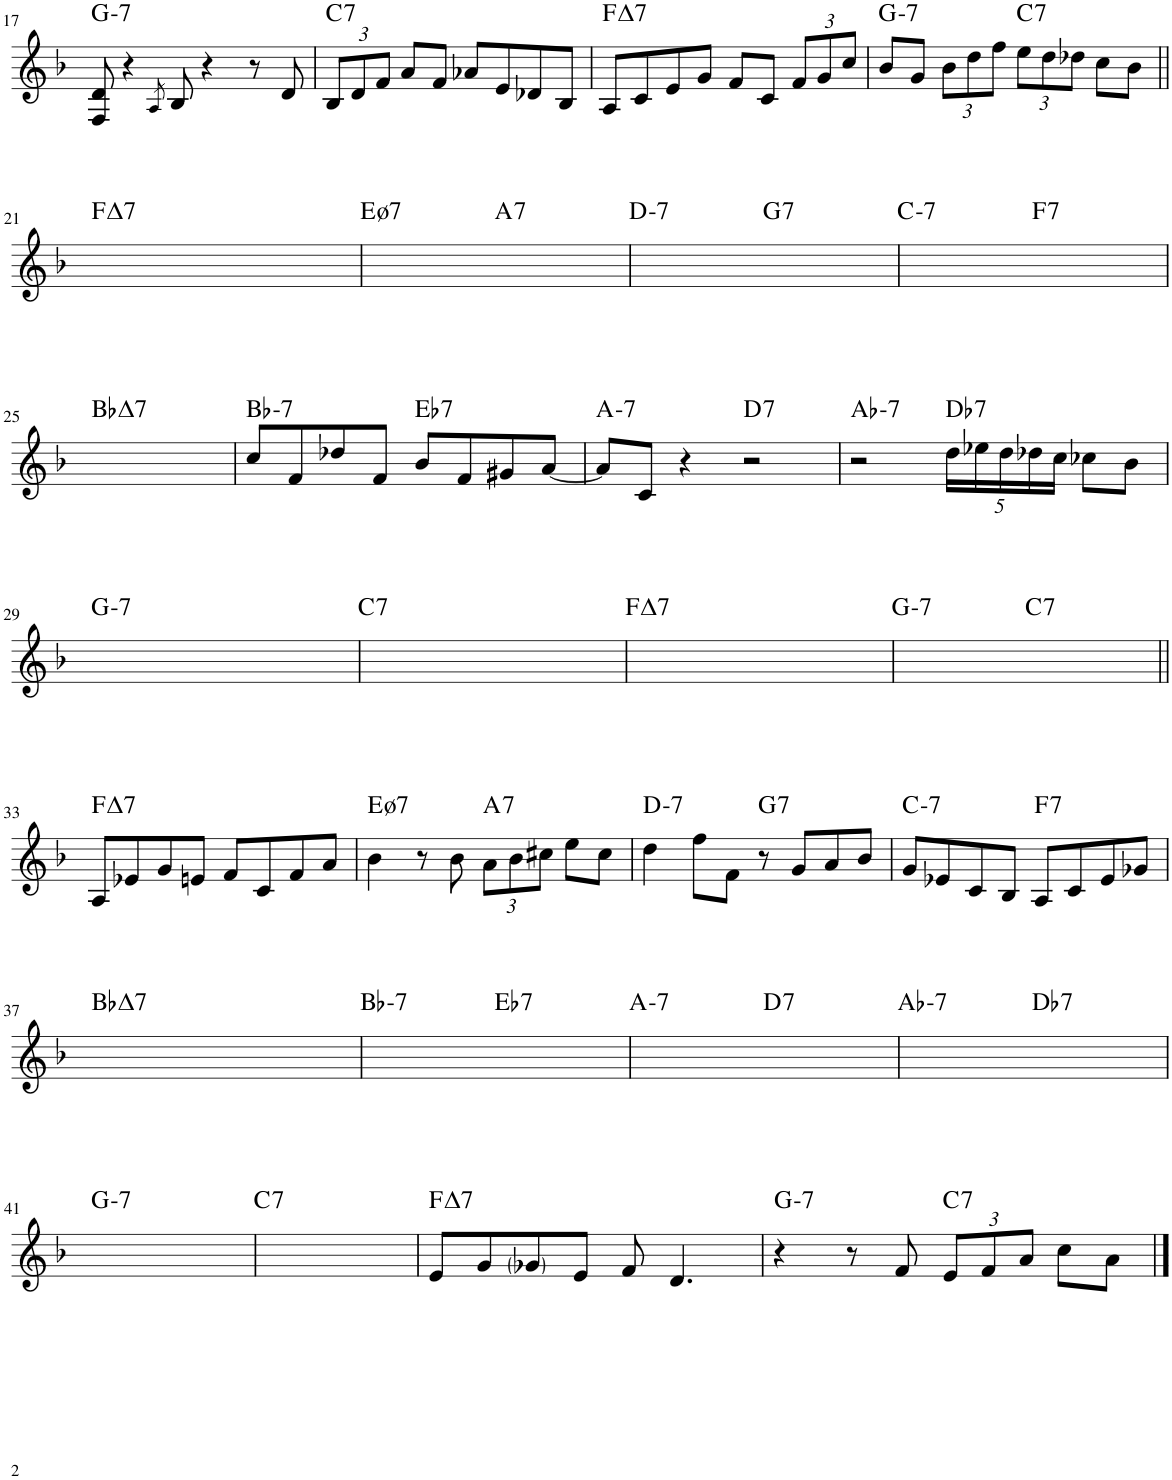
**kern	**harte
*part1	*part1
*staff1	*
*I"Piano	*
*I'Pno.	*
!!LO:PB:g=z
*clefG2	*
*k[b-]	*
*M4/4	*
=17	=17
!	!LO:H:kt=7
8F/ 8d/	G:min7
4r	.
8qA/	.
8B-/	.
4r	.
8r	.
8d/	.
=18	=18
*Xbrackettup	*
!	!LO:H:kt=7
12B-/L	C:7
12d/	.
12f/J	.
8a/L	.
8f/J	.
8a-X/L	.
8e/	.
8d-X/	.
8B-/J	.
=19	=19
!	!LO:H:kt=7
8A/L	F:maj7
8c/	.
8e/	.
8g/J	.
8f/L	.
8c/J	.
12f/L	.
12g/	.
12cc/J	.
=20	=20
!	!LO:H:kt=7
8b-/L	G:min7
8g/J	.
12b-\L	.
12dd\	.
12ff\J	.
!	!LO:H:kt=7
12ee\L	C:7
12dd\	.
12dd-X\J	.
8cc\L	.
8b-\J	.
!!LO:LB:g=z
=21||	=21||
!	!LO:H:kt=7
1ryy	F:maj7
=22	=22
!	!LO:H:kt=7
*^	*
1ryy	2ryy	E:hdim7
!	!	!LO:H:kt=7
.	2ryy	A:7
=23	=23	=23
!	!	!LO:H:kt=7
1ryy	2ryy	D:min7
!	!	!LO:H:kt=7
.	2ryy	G:7
=24	=24	=24
!	!	!LO:H:kt=7
1ryy	2ryy	C:min7
!	!	!LO:H:kt=7
.	2ryy	F:7
!!LO:LB:g=z	!!
=25	=25	=25
!	!	!LO:H:kt=7
*v	*v	*
1ryy	Bb:maj7
=26	=26
!	!LO:H:kt=7
8cc/L	Bb:min7
8f/	.
8dd-X/	.
8f/J	.
!	!LO:H:kt=7
8b-/L	Eb:7
8f/	.
8g#X/	.
[8a/J	.
=27	=27
!	!LO:H:kt=7
8a/L]	A:min7
8c/J	.
4r	.
!	!LO:H:kt=7
2r	D:7
=28	=28
!	!LO:H:kt=7
2r	Ab:min7
!	!LO:H:kt=7
20dd\LL	Db:7
20ee-X\	.
20dd\	.
20dd-X\	.
20cc\JJ	.
8cc-X\L	.
8b-\J	.
!!LO:LB:g=z
=29	=29
!	!LO:H:kt=7
1ryy	G:min7
=30	=30
!	!LO:H:kt=7
1ryy	C:7
=31	=31
!	!LO:H:kt=7
1ryy	F:maj7
=32	=32
!	!LO:H:kt=7
*^	*
1ryy	2ryy	G:min7
!	!	!LO:H:kt=7
.	2ryy	C:7
!!LO:LB:g=z	!!
=33||	=33||	=33||
!	!	!LO:H:kt=7
*v	*v	*
8A/L	F:maj7
8e-X/	.
8g/	.
8en/J	.
8f/L	.
8c/	.
8f/	.
8a/J	.
=34	=34
!	!LO:H:kt=7
4b-\	E:hdim7
8r	.
8b-\	.
!	!LO:H:kt=7
12a\L	A:7
12b-\	.
12cc#X\J	.
8ee\L	.
8cc#\J	.
=35	=35
!	!LO:H:kt=7
4dd\	D:min7
8ff\L	.
8f\J	.
!	!LO:H:kt=7
8r	G:7
8g/L	.
8a/	.
8b-/J	.
=36	=36
!	!LO:H:kt=7
8g/L	C:min7
8e-X/	.
8c/	.
8B-/J	.
!	!LO:H:kt=7
8A/L	F:7
8c/	.
8e-/	.
8g-X/J	.
!!LO:LB:g=z
=37	=37
!	!LO:H:kt=7
1ryy	Bb:maj7
=38	=38
!	!LO:H:kt=7
*^	*
1ryy	2ryy	Bb:min7
!	!	!LO:H:kt=7
.	2ryy	Eb:7
=39	=39	=39
!	!	!LO:H:kt=7
1ryy	2ryy	A:min7
!	!	!LO:H:kt=7
.	2ryy	D:7
=40	=40	=40
!	!	!LO:H:kt=7
1ryy	2ryy	Ab:min7
!	!	!LO:H:kt=7
.	2ryy	Db:7
!!LO:LB:g=z	!!
=41	=41	=41
!	!	!LO:H:kt=7
*v	*v	*
1ryy	G:min7
=42	=42
!	!LO:H:kt=7
1ryy	C:7
=43	=43
!	!LO:H:kt=7
8e/L	F:maj7
8g/	.
8g-X/	.
8e/J	.
8f/	.
4.d/	.
=44	=44
!	!LO:H:kt=7
4r	G:min7
8r	.
8f/	.
!	!LO:H:kt=7
12e/L	C:7
12f/	.
12a/J	.
8cc\L	.
8a\J	.
==	==
*-	*-
